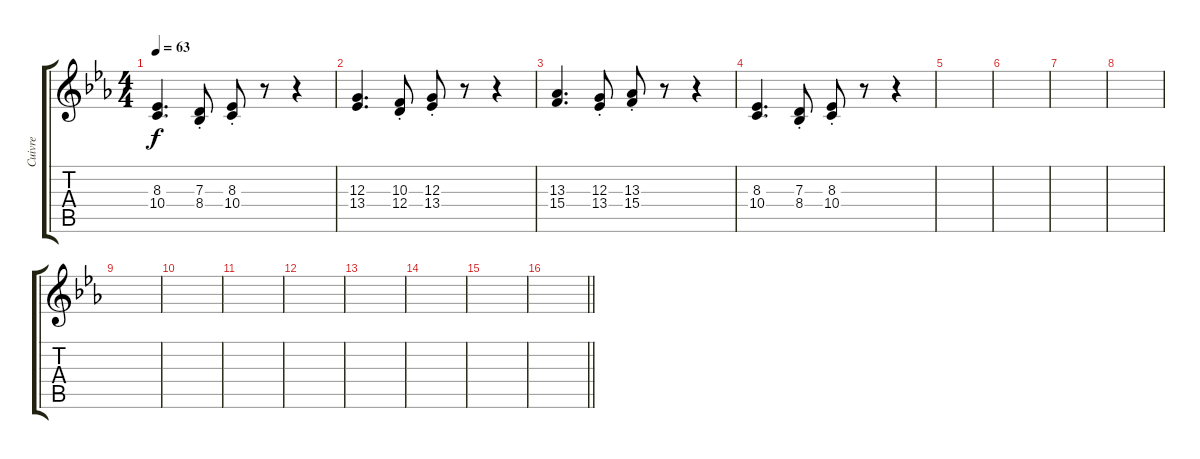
\track ("Cuivre" "Cuivre") {instrument tuba}
\staff {score tabs}
\tuning (E4 B3 G3 D3 A2 E2) {hide}
\ts (4 4)
\tempo 63
\clef g2
\ks cminor
(8.3 10.4).4{d dy f} (7.3{st} 8.4{st}).8 (8.3{st} 10.4{st}).8 r.8 r.4 |
(12.3 13.4).4{d} (10.3{st} 12.4{st}).8 (12.3{st} 13.4{st}).8 r.8 r.4 |
(13.3 15.4).4{d} (12.3{st} 13.4{st}).8 (13.3{st} 15.4{st}).8 r.8 r.4 |
(8.3 10.4).4{d} (7.3{st} 8.4{st}).8 (8.3{st} 10.4{st}).8 r.8 r.4 |
|
|
|
|
|
|
|
|
|
|
|
\barLineRight lightlight
